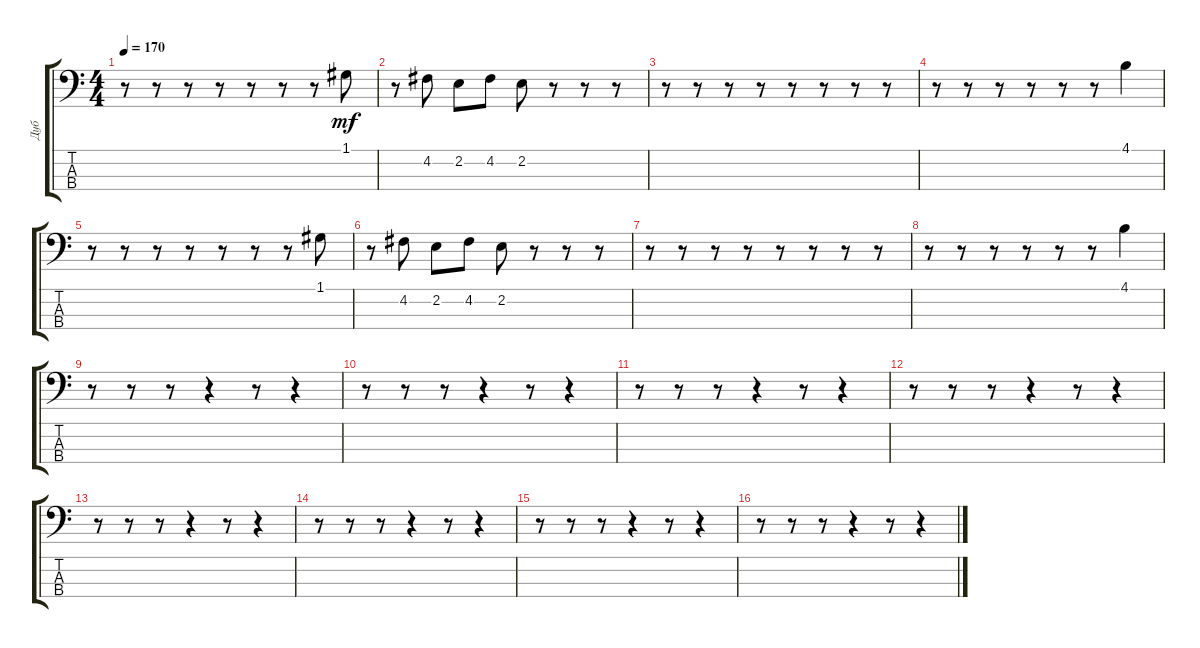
\track ("Дуб" "Дуб") {instrument electricbassfinger}
\staff {score tabs}
\tuning (G2 D2 A1 E1) {hide}
\ts (4 4)
\tempo 170
\clef f4
\ks c
r.8{dy mf} r.8 r.8 r.8 r.8 r.8 r.8 1.1.8 |
r.8 4.2.8 2.2.8 4.2.8 2.2.8 r.8 r.8 r.8 |
r.8 r.8 r.8 r.8 r.8 r.8 r.8 r.8 |
r.8 r.8 r.8 r.8 r.8 r.8 4.1.4 |
r.8 r.8 r.8 r.8 r.8 r.8 r.8 1.1.8 |
r.8 4.2.8 2.2.8 4.2.8 2.2.8 r.8 r.8 r.8 |
r.8 r.8 r.8 r.8 r.8 r.8 r.8 r.8 |
r.8 r.8 r.8 r.8 r.8 r.8 4.1.4 |
r.8 r.8 r.8 r.4 r.8 r.4 |
r.8 r.8 r.8 r.4 r.8 r.4 |
r.8 r.8 r.8 r.4 r.8 r.4 |
r.8 r.8 r.8 r.4 r.8 r.4 |
r.8 r.8 r.8 r.4 r.8 r.4 |
r.8 r.8 r.8 r.4 r.8 r.4 |
r.8 r.8 r.8 r.4 r.8 r.4 |
r.8 r.8 r.8 r.4 r.8 r.4
